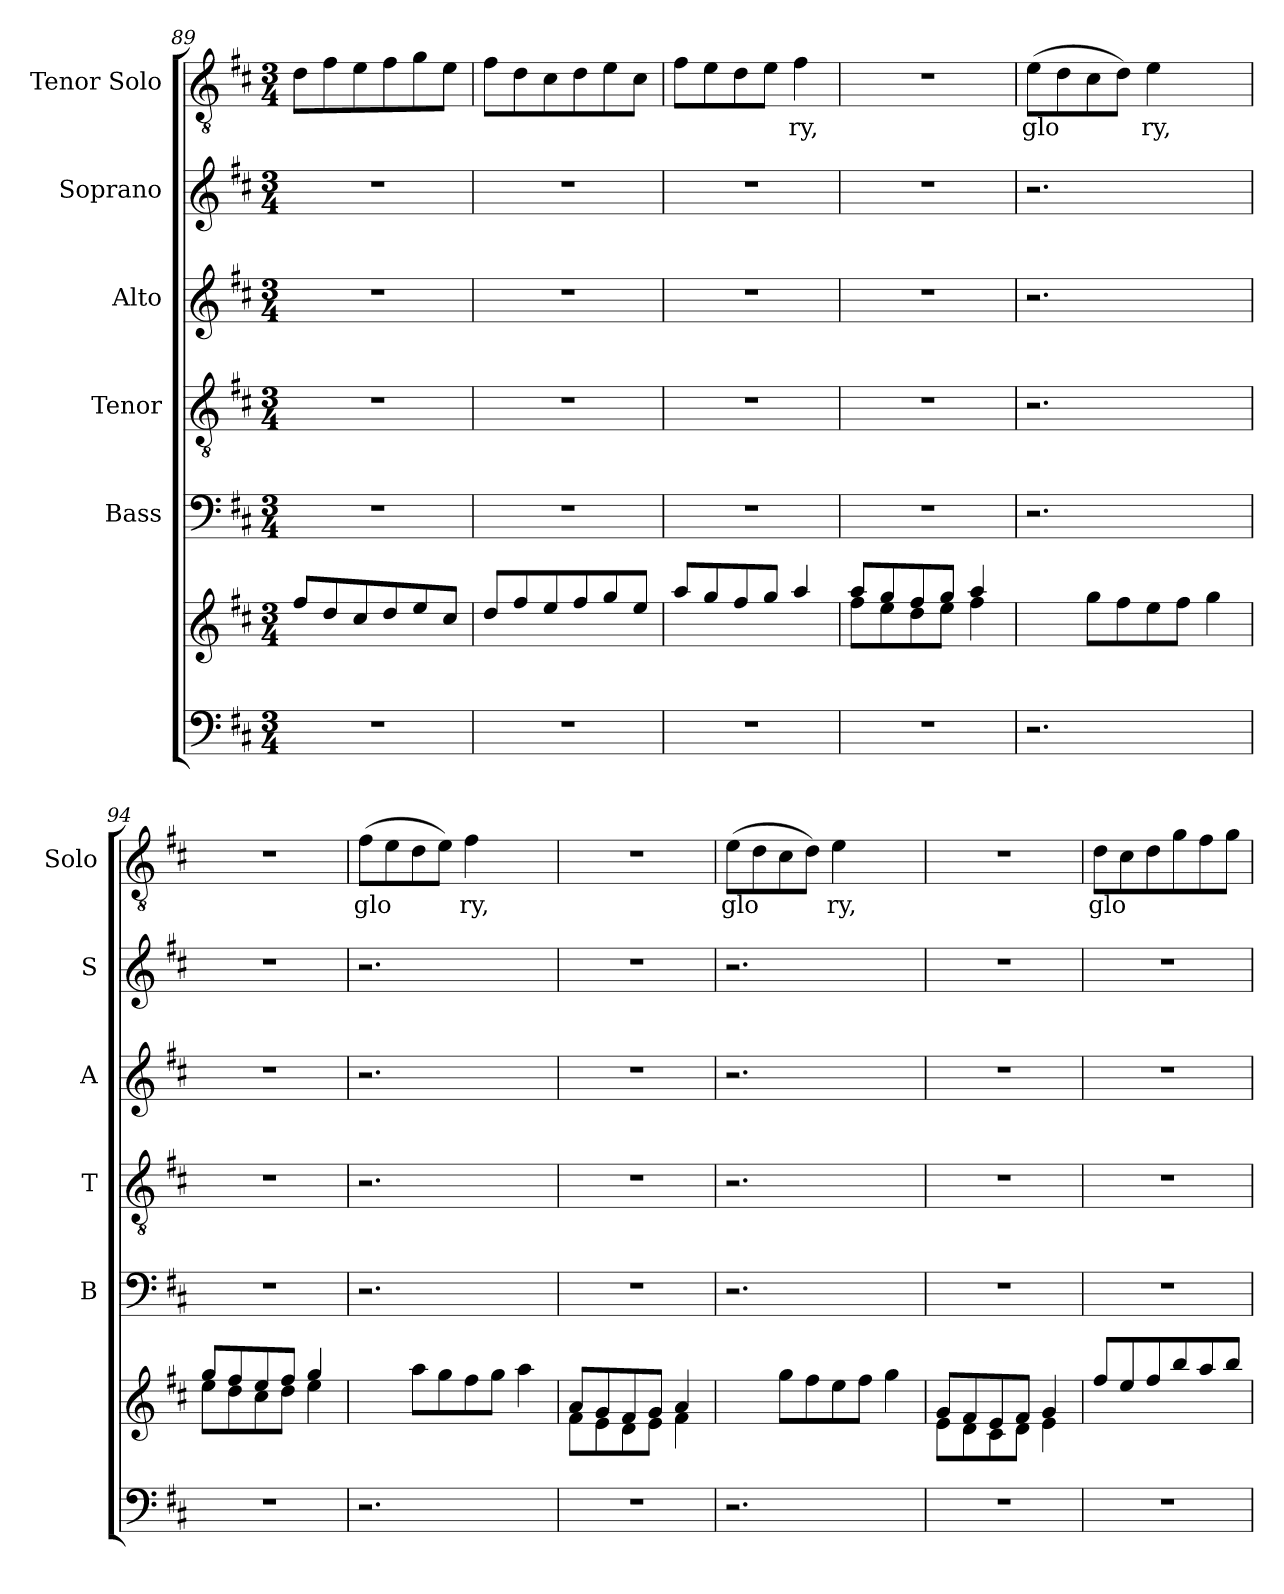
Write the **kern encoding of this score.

**kern	**kern	**kern	**kern	**kern	**kern	**kern	**text
*part7	*part6	*part5	*part4	*part3	*part2	*part1	*part1
*staff7	*staff6	*staff5	*staff4	*staff3	*staff2	*staff1	*staff1
*	*	*I"Bass	*I"Tenor	*I"Alto	*I"Soprano	*I"Tenor Solo	*
*	*	*I'B	*I'T	*I'A	*I'S	*I'Solo	*
*clefF4	*clefG2	*clefF4	*clefGv2	*clefG2	*clefG2	*clefGv2	*
*k[f#c#]	*k[f#c#]	*k[f#c#]	*k[f#c#]	*k[f#c#]	*k[f#c#]	*k[f#c#]	*
*D:	*D:	*D:	*D:	*D:	*D:	*D:	*
*M3/4	*M3/4	*M3/4	*M3/4	*M3/4	*M3/4	*M3/4	*
=89	=89	=89	=89	=89	=89	=89	=89
*	*^	*	*	*	*	*	*
!	!	!LO:N:vis=1	!	!	!	!	!	!
2.r	8ff#/L	2.ryy	2.r	2.r	2.r	2.r	8d\L	.
.	8dd/	.	.	.	.	.	8f#\	.
.	8cc#/	.	.	.	.	.	8e\	.
.	8dd/	.	.	.	.	.	8f#\	.
.	8ee/	.	.	.	.	.	8g\	.
.	8cc#/J	.	.	.	.	.	8e\J	.
=90	=90	=90	=90	=90	=90	=90	=90	=90
!	!	!LO:N:vis=1	!	!	!	!	!	!
2.r	8dd/L	2.ryy	2.r	2.r	2.r	2.r	8f#\L	.
.	8ff#/	.	.	.	.	.	8d\	.
.	8ee/	.	.	.	.	.	8c#\	.
.	8ff#/	.	.	.	.	.	8d\	.
.	8gg/	.	.	.	.	.	8e\	.
.	8ee/J	.	.	.	.	.	8c#\J	.
=91	=91	=91	=91	=91	=91	=91	=91	=91
!	!	!LO:N:vis=1	!	!	!	!	!	!
2.r	8aa/L	2.ryy	2.r	2.r	2.r	2.r	8f#\L	.
.	8gg/	.	.	.	.	.	8e\	.
.	8ff#/	.	.	.	.	.	8d\	.
.	8gg/J	.	.	.	.	.	8e\J	.
!	!	!	!	!	!	!	!	!LO:LY:b
.	4aa/	.	.	.	.	.	4f#\	ry,
=92	=92	=92	=92	=92	=92	=92	=92	=92
2.r	8aa/L	8ff#\L	2.r	2.r	2.r	2.r	2.r	.
.	8gg/	8ee\	.	.	.	.	.	.
.	8ff#/	8dd\	.	.	.	.	.	.
.	8gg/J	8ee\J	.	.	.	.	.	.
.	4aa/	4ff#\	.	.	.	.	.	.
=93	=93	=93	=93	=93	=93	=93	=93	=93
!	!LO:N:vis=1	!	!	!	!	!	!	!LO:LY:b
2.r	2.ryy	4ryy	2.r	2.r	2.r	2.r	(>8e\L	glo­
.	.	.	.	.	.	.	8d\	.
.	.	8gg\L	.	.	.	.	8c#\	.
.	.	8ff#\	.	.	.	.	8d\J)	.
!	!	!	!	!	!	!	!	!LO:LY:b
.	.	8ee\	.	.	.	.	4e\	ry,
.	.	8ff#\J	.	.	.	.	.	.
4ryy	4ryy	4gg\	4ryy	4ryy	4ryy	4ryy	4ryy	.
=94	=94	=94	=94	=94	=94	=94	=94	=94
2.r	8gg/L	8ee\L	2.r	2.r	2.r	2.r	2.r	.
.	8ff#/	8dd\	.	.	.	.	.	.
.	8ee/	8cc#\	.	.	.	.	.	.
.	8ff#/J	8dd\J	.	.	.	.	.	.
.	4gg/	4ee\	.	.	.	.	.	.
!!LO:PB:g=z
=95	=95	=95	=95	=95	=95	=95	=95	=95
!	!LO:N:vis=1	!	!	!	!	!	!	!LO:LY:b
2.r	2.ryy	4ryy	2.r	2.r	2.r	2.r	(>8f#\L	glo­
.	.	.	.	.	.	.	8e\	.
.	.	8aa\L	.	.	.	.	8d\	.
.	.	8gg\	.	.	.	.	8e\J)	.
!	!	!	!	!	!	!	!	!LO:LY:b
.	.	8ff#\	.	.	.	.	4f#\	ry,
.	.	8gg\J	.	.	.	.	.	.
4ryy	4ryy	4aa\	4ryy	4ryy	4ryy	4ryy	4ryy	.
=96	=96	=96	=96	=96	=96	=96	=96	=96
2.r	8a/L	8f#\L	2.r	2.r	2.r	2.r	2.r	.
.	8g/	8e\	.	.	.	.	.	.
.	8f#/	8d\	.	.	.	.	.	.
.	8g/J	8e\J	.	.	.	.	.	.
.	4a/	4f#\	.	.	.	.	.	.
=97	=97	=97	=97	=97	=97	=97	=97	=97
!	!LO:N:vis=1	!	!	!	!	!	!	!LO:LY:b
2.r	2.ryy	4ryy	2.r	2.r	2.r	2.r	(>8e\L	glo­
.	.	.	.	.	.	.	8d\	.
.	.	8gg\L	.	.	.	.	8c#\	.
.	.	8ff#\	.	.	.	.	8d\J)	.
!	!	!	!	!	!	!	!	!LO:LY:b
.	.	8ee\	.	.	.	.	4e\	ry,
.	.	8ff#\J	.	.	.	.	.	.
4ryy	4ryy	4gg\	4ryy	4ryy	4ryy	4ryy	4ryy	.
=98	=98	=98	=98	=98	=98	=98	=98	=98
2.r	8g/L	8e\L	2.r	2.r	2.r	2.r	2.r	.
.	8f#/	8d\	.	.	.	.	.	.
.	8e/	8c#\	.	.	.	.	.	.
.	8f#/J	8d\J	.	.	.	.	.	.
.	4g/	4e\	.	.	.	.	.	.
=99	=99	=99	=99	=99	=99	=99	=99	=99
!	!	!LO:N:vis=1	!	!	!	!	!	!LO:LY:b
2.r	8ff#/L	2.ryy	2.r	2.r	2.r	2.r	8d\L	glo­
.	8ee/	.	.	.	.	.	8c#\	.
.	8ff#/	.	.	.	.	.	8d\	.
.	8bb/	.	.	.	.	.	8g\	.
.	8aa/	.	.	.	.	.	8f#\	.
.	8bb/J	.	.	.	.	.	8g\J	.
*	*v	*v	*	*	*	*	*	*
=	=	=	=	=	=	=	=
*-	*-	*-	*-	*-	*-	*-	*-
